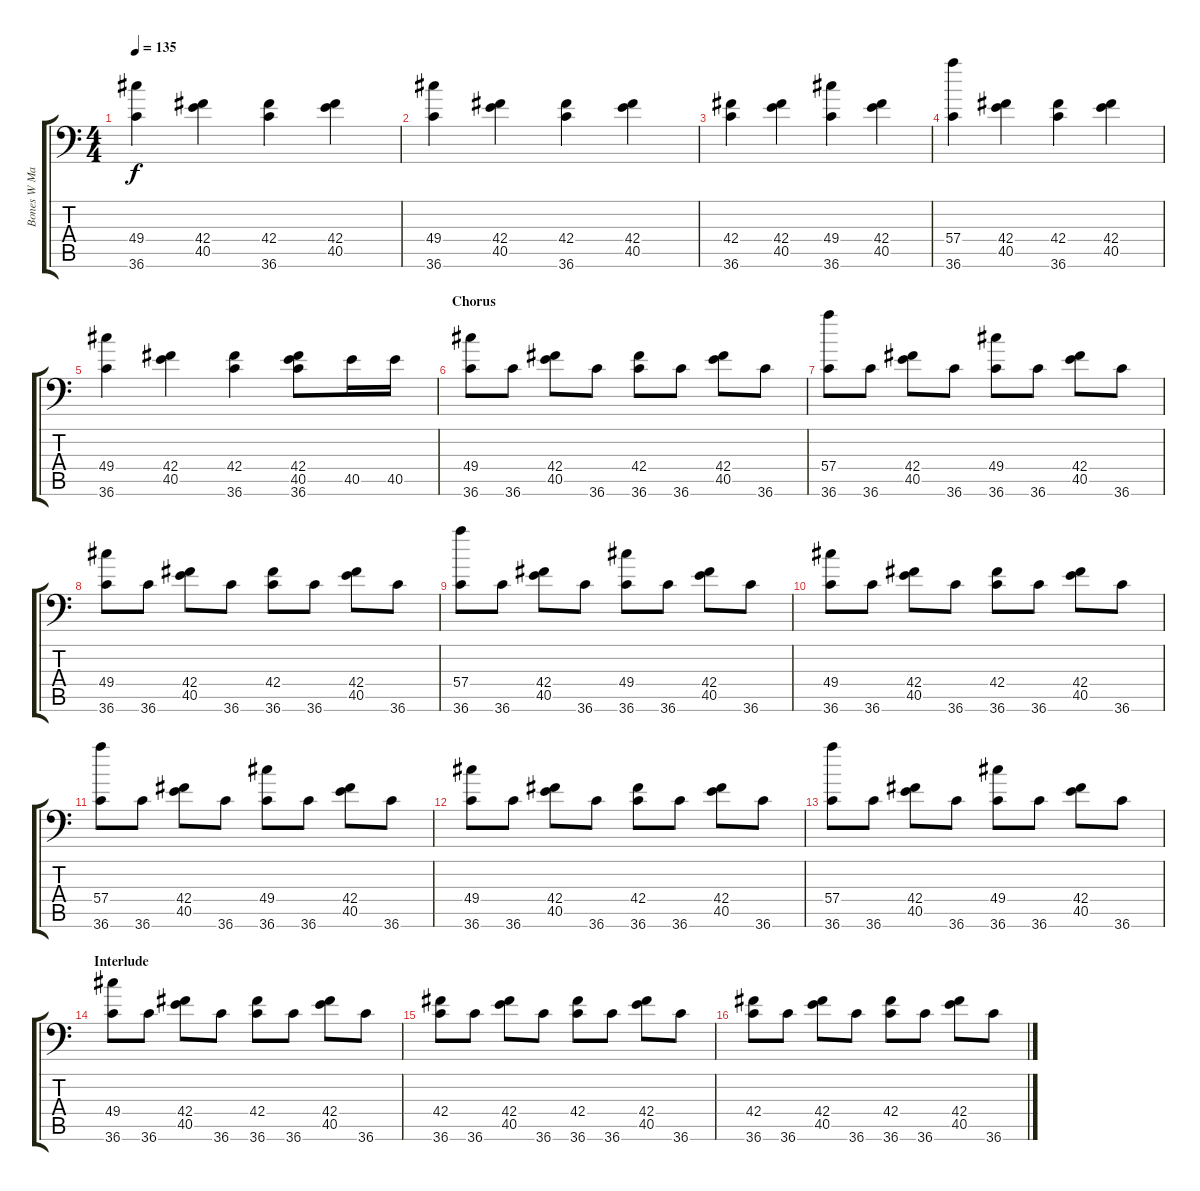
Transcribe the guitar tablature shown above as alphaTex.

\track ("Bones W Machine" "Bones W Ma") {instrument acousticgrandpiano}
\staff {score tabs}
\tuning (C-1 C-1 C-1 C-1 C-1 C-1) {hide}
\ts (4 4)
\tempo 135
\clef f4
\ks c
(49.4 36.6).4{dy f} (42.4 40.5).4 (42.4 36.6).4 (42.4 40.5).4 |
(49.4 36.6).4 (42.4 40.5).4 (42.4 36.6).4 (42.4 40.5).4 |
(42.4 36.6).4 (42.4 40.5).4 (49.4 36.6).4 (42.4 40.5).4 |
(57.4 36.6).4 (42.4 40.5).4 (42.4 36.6).4 (42.4 40.5).4 |
(49.4 36.6).4 (42.4 40.5).4 (42.4 36.6).4 (42.4 40.5 36.6).8 40.5.16 40.5.16 |
\section ("" "Chorus")
(49.4 36.6).8 36.6.8 (42.4 40.5).8 36.6.8 (42.4 36.6).8 36.6.8 (42.4 40.5).8 36.6.8 |
(57.4 36.6).8 36.6.8 (42.4 40.5).8 36.6.8 (49.4 36.6).8 36.6.8 (42.4 40.5).8 36.6.8 |
(49.4 36.6).8 36.6.8 (42.4 40.5).8 36.6.8 (42.4 36.6).8 36.6.8 (42.4 40.5).8 36.6.8 |
(57.4 36.6).8 36.6.8 (42.4 40.5).8 36.6.8 (49.4 36.6).8 36.6.8 (42.4 40.5).8 36.6.8 |
(49.4 36.6).8 36.6.8 (42.4 40.5).8 36.6.8 (42.4 36.6).8 36.6.8 (42.4 40.5).8 36.6.8 |
(57.4 36.6).8 36.6.8 (42.4 40.5).8 36.6.8 (49.4 36.6).8 36.6.8 (42.4 40.5).8 36.6.8 |
(49.4 36.6).8 36.6.8 (42.4 40.5).8 36.6.8 (42.4 36.6).8 36.6.8 (42.4 40.5).8 36.6.8 |
(57.4 36.6).8 36.6.8 (42.4 40.5).8 36.6.8 (49.4 36.6).8 36.6.8 (42.4 40.5).8 36.6.8 |
\section ("" "Interlude")
(49.4 36.6).8 36.6.8 (42.4 40.5).8 36.6.8 (42.4 36.6).8 36.6.8 (42.4 40.5).8 36.6.8 |
(42.4 36.6).8 36.6.8 (42.4 40.5).8 36.6.8 (42.4 36.6).8 36.6.8 (42.4 40.5).8 36.6.8 |
(42.4 36.6).8 36.6.8 (42.4 40.5).8 36.6.8 (42.4 36.6).8 36.6.8 (42.4 40.5).8 36.6.8
